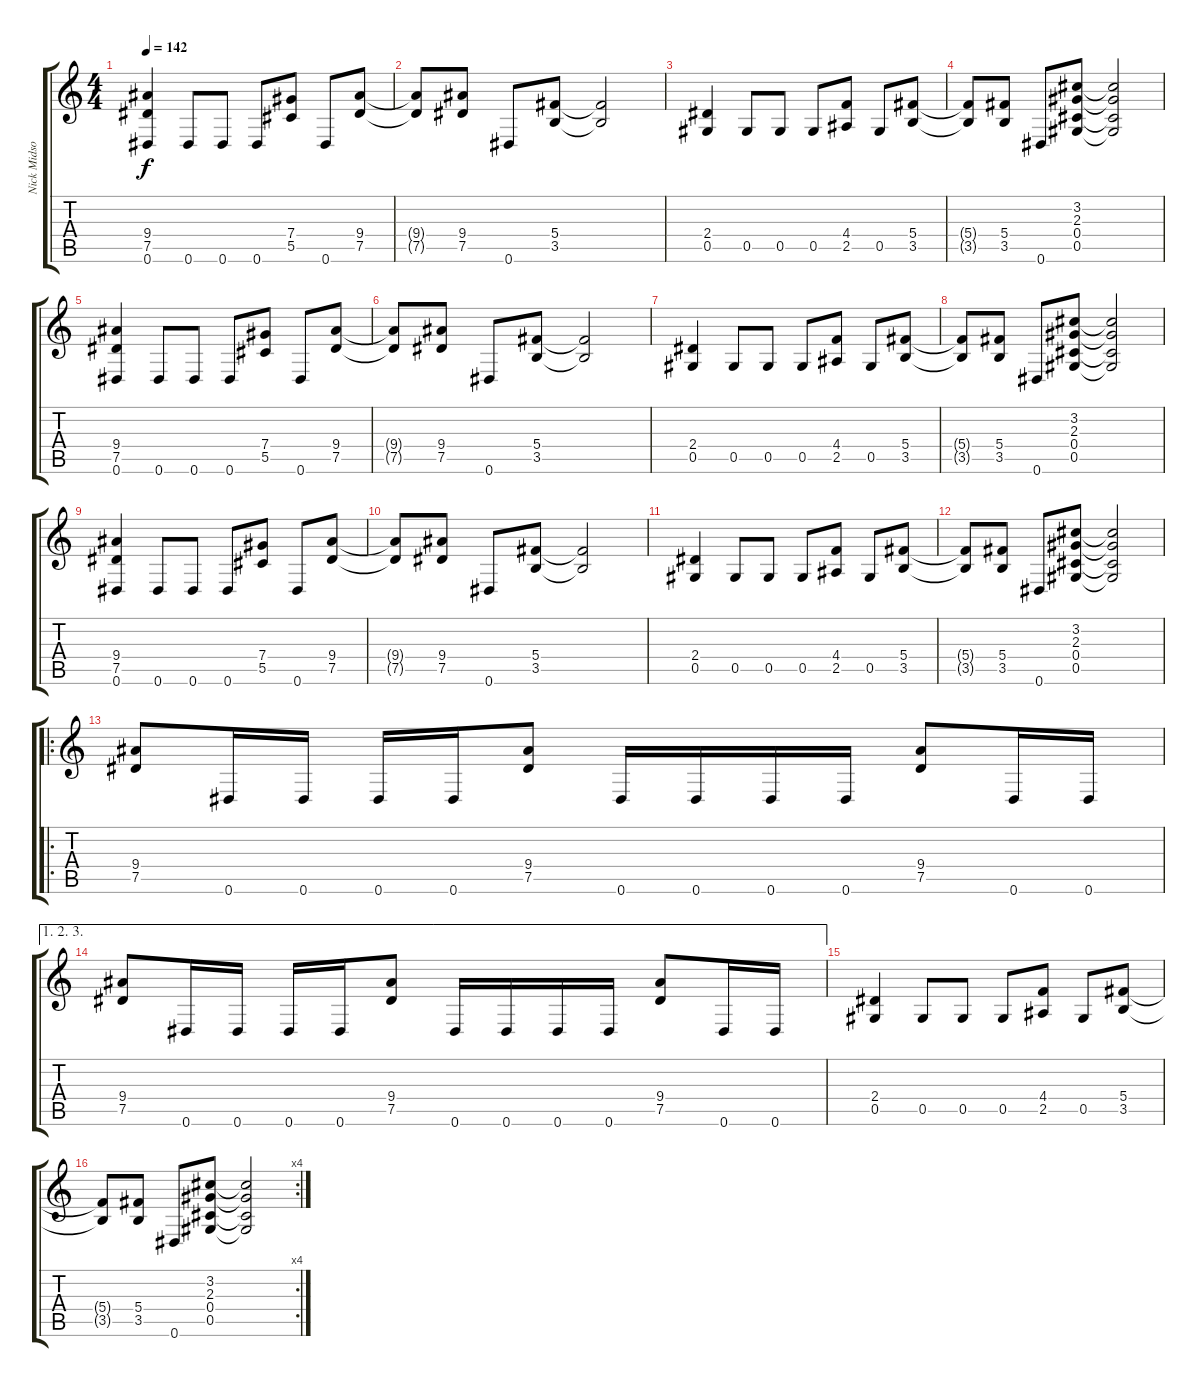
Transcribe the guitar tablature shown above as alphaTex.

\track ("Nick Midson" "Nick Midso") {instrument distortionguitar}
\staff {score tabs}
\tuning (Eb4 Bb3 Gb3 Db3 Ab2 Eb2) {hide}
\ts (4 4)
\tempo 142
\clef g2
\ks c
(9.4 7.5 0.6).4{dy f} 0.6.8 0.6.8 0.6.8 (7.4 5.5).8 0.6.8 (9.4 7.5).8 |
(9.4{t} 7.5{t}).8 (9.4 7.5).8 0.6.8 (5.4 3.5).8 (5.4{t} 3.5{t}).2 |
(2.4 0.5).4 0.5.8 0.5.8 0.5.8 (4.4 2.5).8 0.5.8 (5.4 3.5).8 |
(5.4{t} 3.5{t}).8 (5.4 3.5).8 0.6.8 (3.2 2.3 0.4 0.5).8 (3.2{t} 2.3{t} 0.4{t} 0.5{t}).2 |
(9.4 7.5 0.6).4 0.6.8 0.6.8 0.6.8 (7.4 5.5).8 0.6.8 (9.4 7.5).8 |
(9.4{t} 7.5{t}).8 (9.4 7.5).8 0.6.8 (5.4 3.5).8 (5.4{t} 3.5{t}).2 |
(2.4 0.5).4 0.5.8 0.5.8 0.5.8 (4.4 2.5).8 0.5.8 (5.4 3.5).8 |
(5.4{t} 3.5{t}).8 (5.4 3.5).8 0.6.8 (3.2 2.3 0.4 0.5).8 (3.2{t} 2.3{t} 0.4{t} 0.5{t}).2 |
(9.4 7.5 0.6).4 0.6.8 0.6.8 0.6.8 (7.4 5.5).8 0.6.8 (9.4 7.5).8 |
(9.4{t} 7.5{t}).8 (9.4 7.5).8 0.6.8 (5.4 3.5).8 (5.4{t} 3.5{t}).2 |
(2.4 0.5).4 0.5.8 0.5.8 0.5.8 (4.4 2.5).8 0.5.8 (5.4 3.5).8 |
(5.4{t} 3.5{t}).8 (5.4 3.5).8 0.6.8 (3.2 2.3 0.4 0.5).8 (3.2{t} 2.3{t} 0.4{t} 0.5{t}).2 |
\ro
(9.4 7.5).8 0.6.16 0.6.16 0.6.16 0.6.16 (9.4 7.5).8 0.6.16 0.6.16 0.6.16 0.6.16 (9.4 7.5).8 0.6.16 0.6.16 |
\ae (1 2 3)
(9.4 7.5).8 0.6.16 0.6.16 0.6.16 0.6.16 (9.4 7.5).8 0.6.16 0.6.16 0.6.16 0.6.16 (9.4 7.5).8 0.6.16 0.6.16 |
(2.4 0.5).4 0.5.8 0.5.8 0.5.8 (4.4 2.5).8 0.5.8 (5.4 3.5).8 |
\rc 4
(5.4{t} 3.5{t}).8 (5.4 3.5).8 0.6.8 (3.2 2.3 0.4 0.5).8 (3.2{t} 2.3{t} 0.4{t} 0.5{t}).2
